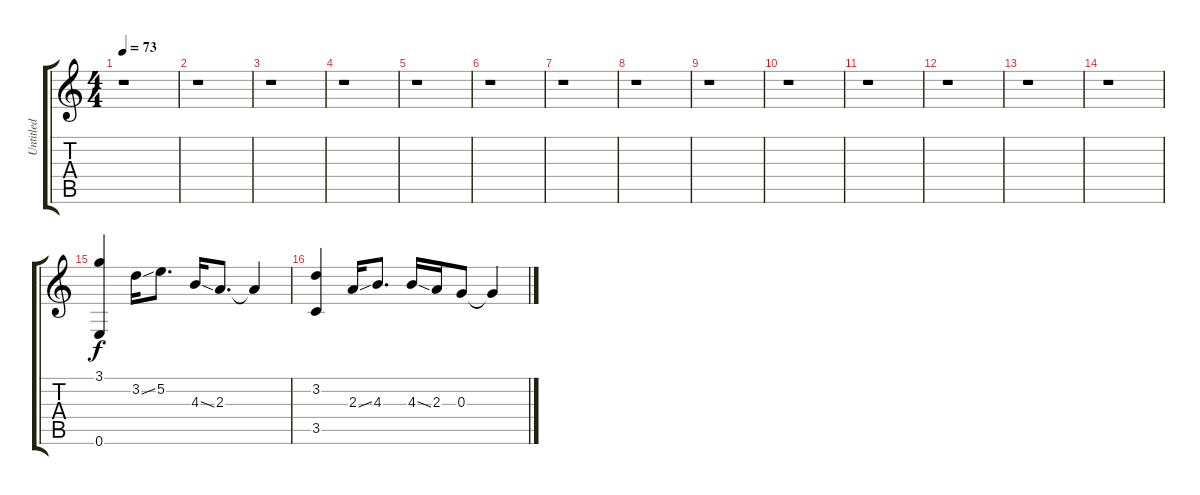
\track ("Untitled" "Untitled") {instrument acousticguitarsteel}
\staff {score tabs}
\tuning (E4 B3 G3 D3 A2 E2) {hide}
\ts (4 4)
\tempo 73
\clef g2
\ks c
r.1{dy f} |
r.1 |
r.1 |
r.1 |
r.1 |
r.1 |
r.1 |
r.1 |
r.1 |
r.1 |
r.1 |
r.1 |
r.1 |
r.1 |
(3.1 0.6).4 3.2{ss}.16 5.2.8{d} 4.3{ss}.16 2.3.8{d} 2.3{t}.4 |
(3.2 3.5).4 2.3{ss}.16 4.3.8{d} 4.3{ss}.16 2.3.16 0.3.8 0.3{t}.4
